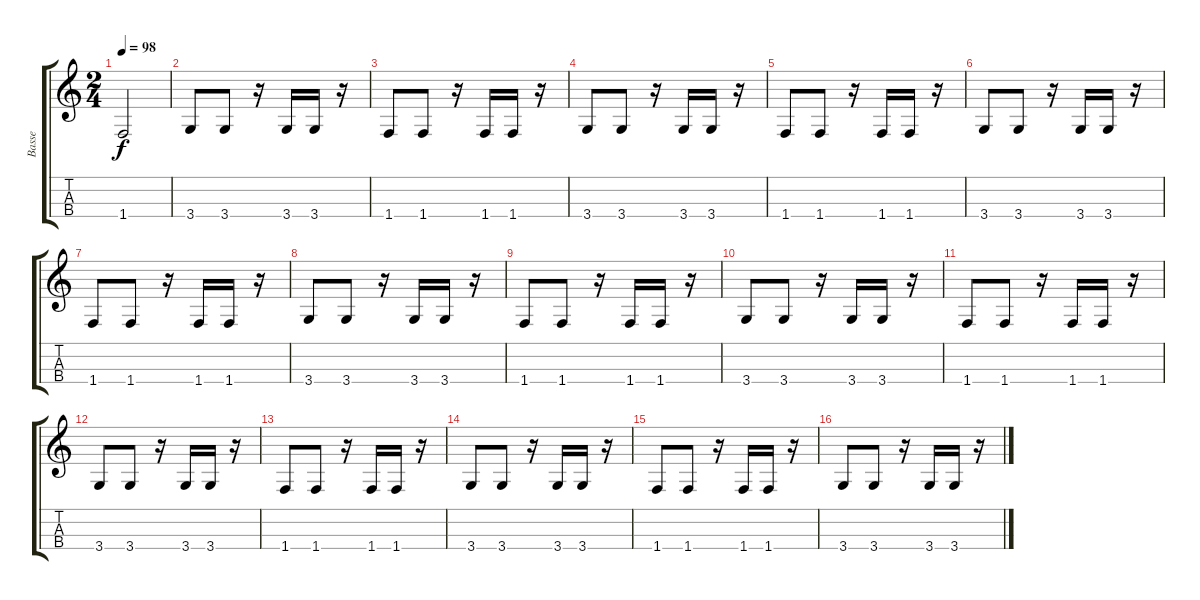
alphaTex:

\track ("Basse" "Basse") {instrument electricbassfinger}
\staff {score tabs}
\tuning (G3 D3 A2 E2) {hide}
\ts (2 4)
\tempo 98
\clef g2
\ks c
1.4.2{dy f} |
3.4.8 3.4.8 r.16 3.4.16 3.4.16 r.16 |
1.4.8 1.4.8 r.16 1.4.16 1.4.16 r.16 |
3.4.8 3.4.8 r.16 3.4.16 3.4.16 r.16 |
1.4.8 1.4.8 r.16 1.4.16 1.4.16 r.16 |
3.4.8 3.4.8 r.16 3.4.16 3.4.16 r.16 |
1.4.8 1.4.8 r.16 1.4.16 1.4.16 r.16 |
3.4.8 3.4.8 r.16 3.4.16 3.4.16 r.16 |
1.4.8 1.4.8 r.16 1.4.16 1.4.16 r.16 |
3.4.8 3.4.8 r.16 3.4.16 3.4.16 r.16 |
1.4.8 1.4.8 r.16 1.4.16 1.4.16 r.16 |
3.4.8 3.4.8 r.16 3.4.16 3.4.16 r.16 |
1.4.8 1.4.8 r.16 1.4.16 1.4.16 r.16 |
3.4.8 3.4.8 r.16 3.4.16 3.4.16 r.16 |
1.4.8 1.4.8 r.16 1.4.16 1.4.16 r.16 |
3.4.8 3.4.8 r.16 3.4.16 3.4.16 r.16
